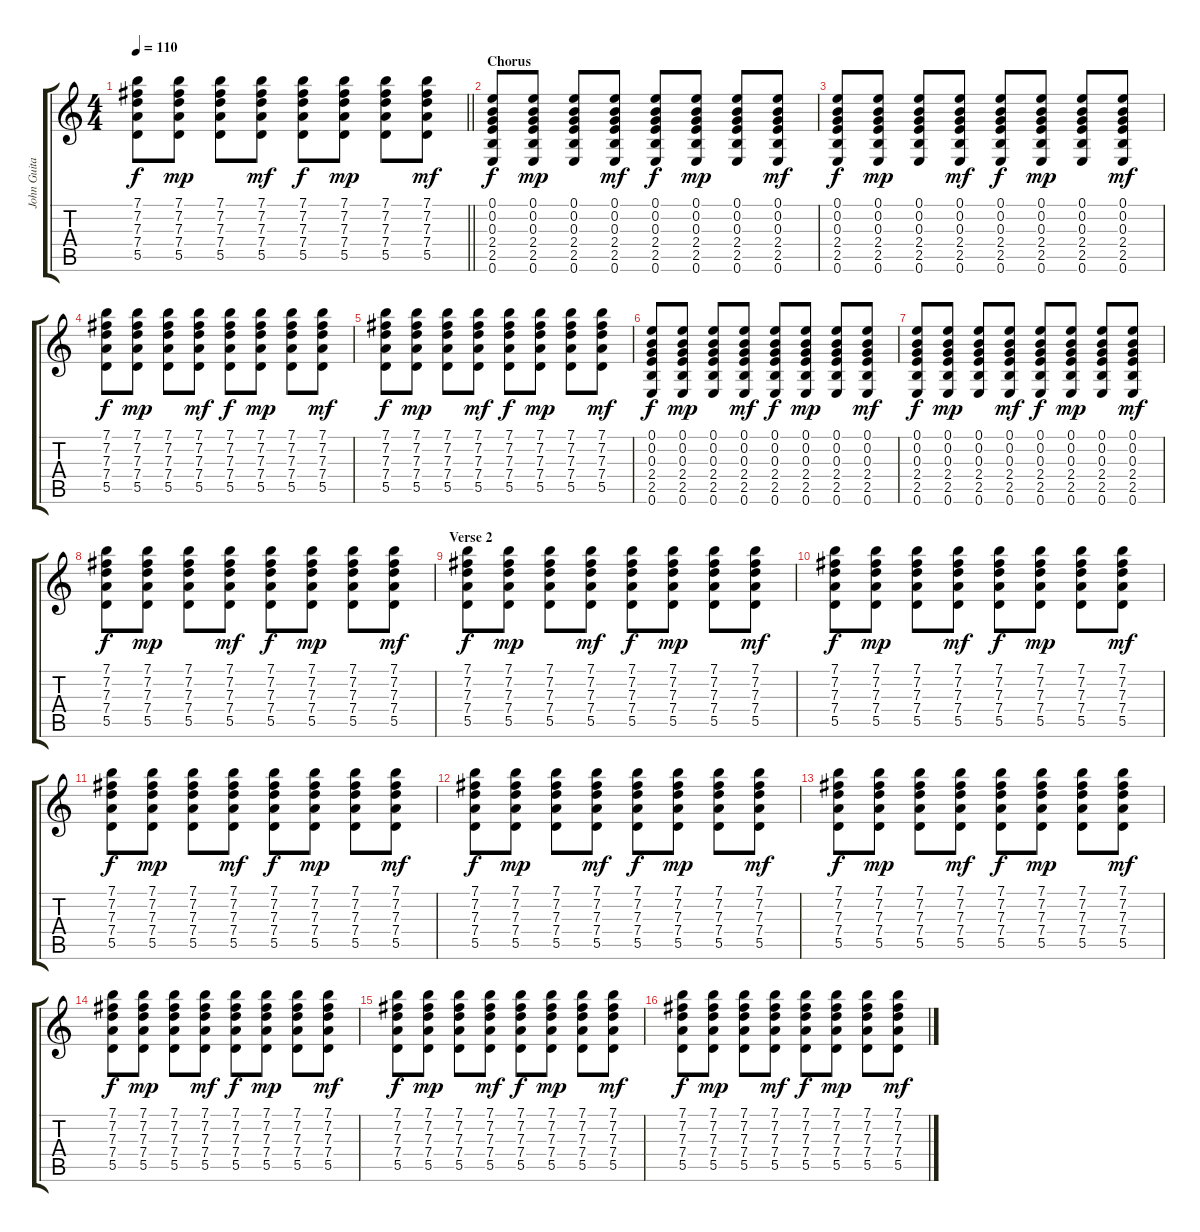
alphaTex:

\track ("John Guitar" "John Guita") {instrument acousticguitarsteel}
\staff {score tabs}
\tuning (E4 B3 G3 D3 A2 E2) {hide}
\ts (4 4)
\tempo 110
\clef g2
\barLineRight lightlight
\ks c
(7.1 7.2 7.3 7.4 5.5).8{dy f} (7.1 7.2 7.3 7.4 5.5).8{dy mp} (7.1 7.2 7.3 7.4 5.5).8 (7.1 7.2 7.3 7.4 5.5).8{dy mf} (7.1 7.2 7.3 7.4 5.5).8{dy f} (7.1 7.2 7.3 7.4 5.5).8{dy mp} (7.1 7.2 7.3 7.4 5.5).8 (7.1 7.2 7.3 7.4 5.5).8{dy mf} |
\section ("" "Chorus")
(0.1 0.2 0.3 2.4 2.5 0.6).8{dy f} (0.1 0.2 0.3 2.4 2.5 0.6).8{dy mp} (0.1 0.2 0.3 2.4 2.5 0.6).8 (0.1 0.2 0.3 2.4 2.5 0.6).8{dy mf} (0.1 0.2 0.3 2.4 2.5 0.6).8{dy f} (0.1 0.2 0.3 2.4 2.5 0.6).8{dy mp} (0.1 0.2 0.3 2.4 2.5 0.6).8 (0.1 0.2 0.3 2.4 2.5 0.6).8{dy mf} |
(0.1 0.2 0.3 2.4 2.5 0.6).8{dy f} (0.1 0.2 0.3 2.4 2.5 0.6).8{dy mp} (0.1 0.2 0.3 2.4 2.5 0.6).8 (0.1 0.2 0.3 2.4 2.5 0.6).8{dy mf} (0.1 0.2 0.3 2.4 2.5 0.6).8{dy f} (0.1 0.2 0.3 2.4 2.5 0.6).8{dy mp} (0.1 0.2 0.3 2.4 2.5 0.6).8 (0.1 0.2 0.3 2.4 2.5 0.6).8{dy mf} |
(7.1 7.2 7.3 7.4 5.5).8{dy f} (7.1 7.2 7.3 7.4 5.5).8{dy mp} (7.1 7.2 7.3 7.4 5.5).8 (7.1 7.2 7.3 7.4 5.5).8{dy mf} (7.1 7.2 7.3 7.4 5.5).8{dy f} (7.1 7.2 7.3 7.4 5.5).8{dy mp} (7.1 7.2 7.3 7.4 5.5).8 (7.1 7.2 7.3 7.4 5.5).8{dy mf} |
(7.1 7.2 7.3 7.4 5.5).8{dy f} (7.1 7.2 7.3 7.4 5.5).8{dy mp} (7.1 7.2 7.3 7.4 5.5).8 (7.1 7.2 7.3 7.4 5.5).8{dy mf} (7.1 7.2 7.3 7.4 5.5).8{dy f} (7.1 7.2 7.3 7.4 5.5).8{dy mp} (7.1 7.2 7.3 7.4 5.5).8 (7.1 7.2 7.3 7.4 5.5).8{dy mf} |
(0.1 0.2 0.3 2.4 2.5 0.6).8{dy f} (0.1 0.2 0.3 2.4 2.5 0.6).8{dy mp} (0.1 0.2 0.3 2.4 2.5 0.6).8 (0.1 0.2 0.3 2.4 2.5 0.6).8{dy mf} (0.1 0.2 0.3 2.4 2.5 0.6).8{dy f} (0.1 0.2 0.3 2.4 2.5 0.6).8{dy mp} (0.1 0.2 0.3 2.4 2.5 0.6).8 (0.1 0.2 0.3 2.4 2.5 0.6).8{dy mf} |
(0.1 0.2 0.3 2.4 2.5 0.6).8{dy f} (0.1 0.2 0.3 2.4 2.5 0.6).8{dy mp} (0.1 0.2 0.3 2.4 2.5 0.6).8 (0.1 0.2 0.3 2.4 2.5 0.6).8{dy mf} (0.1 0.2 0.3 2.4 2.5 0.6).8{dy f} (0.1 0.2 0.3 2.4 2.5 0.6).8{dy mp} (0.1 0.2 0.3 2.4 2.5 0.6).8 (0.1 0.2 0.3 2.4 2.5 0.6).8{dy mf} |
(7.1 7.2 7.3 7.4 5.5).8{dy f} (7.1 7.2 7.3 7.4 5.5).8{dy mp} (7.1 7.2 7.3 7.4 5.5).8 (7.1 7.2 7.3 7.4 5.5).8{dy mf} (7.1 7.2 7.3 7.4 5.5).8{dy f} (7.1 7.2 7.3 7.4 5.5).8{dy mp} (7.1 7.2 7.3 7.4 5.5).8 (7.1 7.2 7.3 7.4 5.5).8{dy mf} |
\section ("" "Verse 2")
(7.1 7.2 7.3 7.4 5.5).8{dy f} (7.1 7.2 7.3 7.4 5.5).8{dy mp} (7.1 7.2 7.3 7.4 5.5).8 (7.1 7.2 7.3 7.4 5.5).8{dy mf} (7.1 7.2 7.3 7.4 5.5).8{dy f} (7.1 7.2 7.3 7.4 5.5).8{dy mp} (7.1 7.2 7.3 7.4 5.5).8 (7.1 7.2 7.3 7.4 5.5).8{dy mf} |
(7.1 7.2 7.3 7.4 5.5).8{dy f} (7.1 7.2 7.3 7.4 5.5).8{dy mp} (7.1 7.2 7.3 7.4 5.5).8 (7.1 7.2 7.3 7.4 5.5).8{dy mf} (7.1 7.2 7.3 7.4 5.5).8{dy f} (7.1 7.2 7.3 7.4 5.5).8{dy mp} (7.1 7.2 7.3 7.4 5.5).8 (7.1 7.2 7.3 7.4 5.5).8{dy mf} |
(7.1 7.2 7.3 7.4 5.5).8{dy f} (7.1 7.2 7.3 7.4 5.5).8{dy mp} (7.1 7.2 7.3 7.4 5.5).8 (7.1 7.2 7.3 7.4 5.5).8{dy mf} (7.1 7.2 7.3 7.4 5.5).8{dy f} (7.1 7.2 7.3 7.4 5.5).8{dy mp} (7.1 7.2 7.3 7.4 5.5).8 (7.1 7.2 7.3 7.4 5.5).8{dy mf} |
(7.1 7.2 7.3 7.4 5.5).8{dy f} (7.1 7.2 7.3 7.4 5.5).8{dy mp} (7.1 7.2 7.3 7.4 5.5).8 (7.1 7.2 7.3 7.4 5.5).8{dy mf} (7.1 7.2 7.3 7.4 5.5).8{dy f} (7.1 7.2 7.3 7.4 5.5).8{dy mp} (7.1 7.2 7.3 7.4 5.5).8 (7.1 7.2 7.3 7.4 5.5).8{dy mf} |
(7.1 7.2 7.3 7.4 5.5).8{dy f} (7.1 7.2 7.3 7.4 5.5).8{dy mp} (7.1 7.2 7.3 7.4 5.5).8 (7.1 7.2 7.3 7.4 5.5).8{dy mf} (7.1 7.2 7.3 7.4 5.5).8{dy f} (7.1 7.2 7.3 7.4 5.5).8{dy mp} (7.1 7.2 7.3 7.4 5.5).8 (7.1 7.2 7.3 7.4 5.5).8{dy mf} |
(7.1 7.2 7.3 7.4 5.5).8{dy f} (7.1 7.2 7.3 7.4 5.5).8{dy mp} (7.1 7.2 7.3 7.4 5.5).8 (7.1 7.2 7.3 7.4 5.5).8{dy mf} (7.1 7.2 7.3 7.4 5.5).8{dy f} (7.1 7.2 7.3 7.4 5.5).8{dy mp} (7.1 7.2 7.3 7.4 5.5).8 (7.1 7.2 7.3 7.4 5.5).8{dy mf} |
(7.1 7.2 7.3 7.4 5.5).8{dy f} (7.1 7.2 7.3 7.4 5.5).8{dy mp} (7.1 7.2 7.3 7.4 5.5).8 (7.1 7.2 7.3 7.4 5.5).8{dy mf} (7.1 7.2 7.3 7.4 5.5).8{dy f} (7.1 7.2 7.3 7.4 5.5).8{dy mp} (7.1 7.2 7.3 7.4 5.5).8 (7.1 7.2 7.3 7.4 5.5).8{dy mf} |
(7.1 7.2 7.3 7.4 5.5).8{dy f} (7.1 7.2 7.3 7.4 5.5).8{dy mp} (7.1 7.2 7.3 7.4 5.5).8 (7.1 7.2 7.3 7.4 5.5).8{dy mf} (7.1 7.2 7.3 7.4 5.5).8{dy f} (7.1 7.2 7.3 7.4 5.5).8{dy mp} (7.1 7.2 7.3 7.4 5.5).8 (7.1 7.2 7.3 7.4 5.5).8{dy mf}
